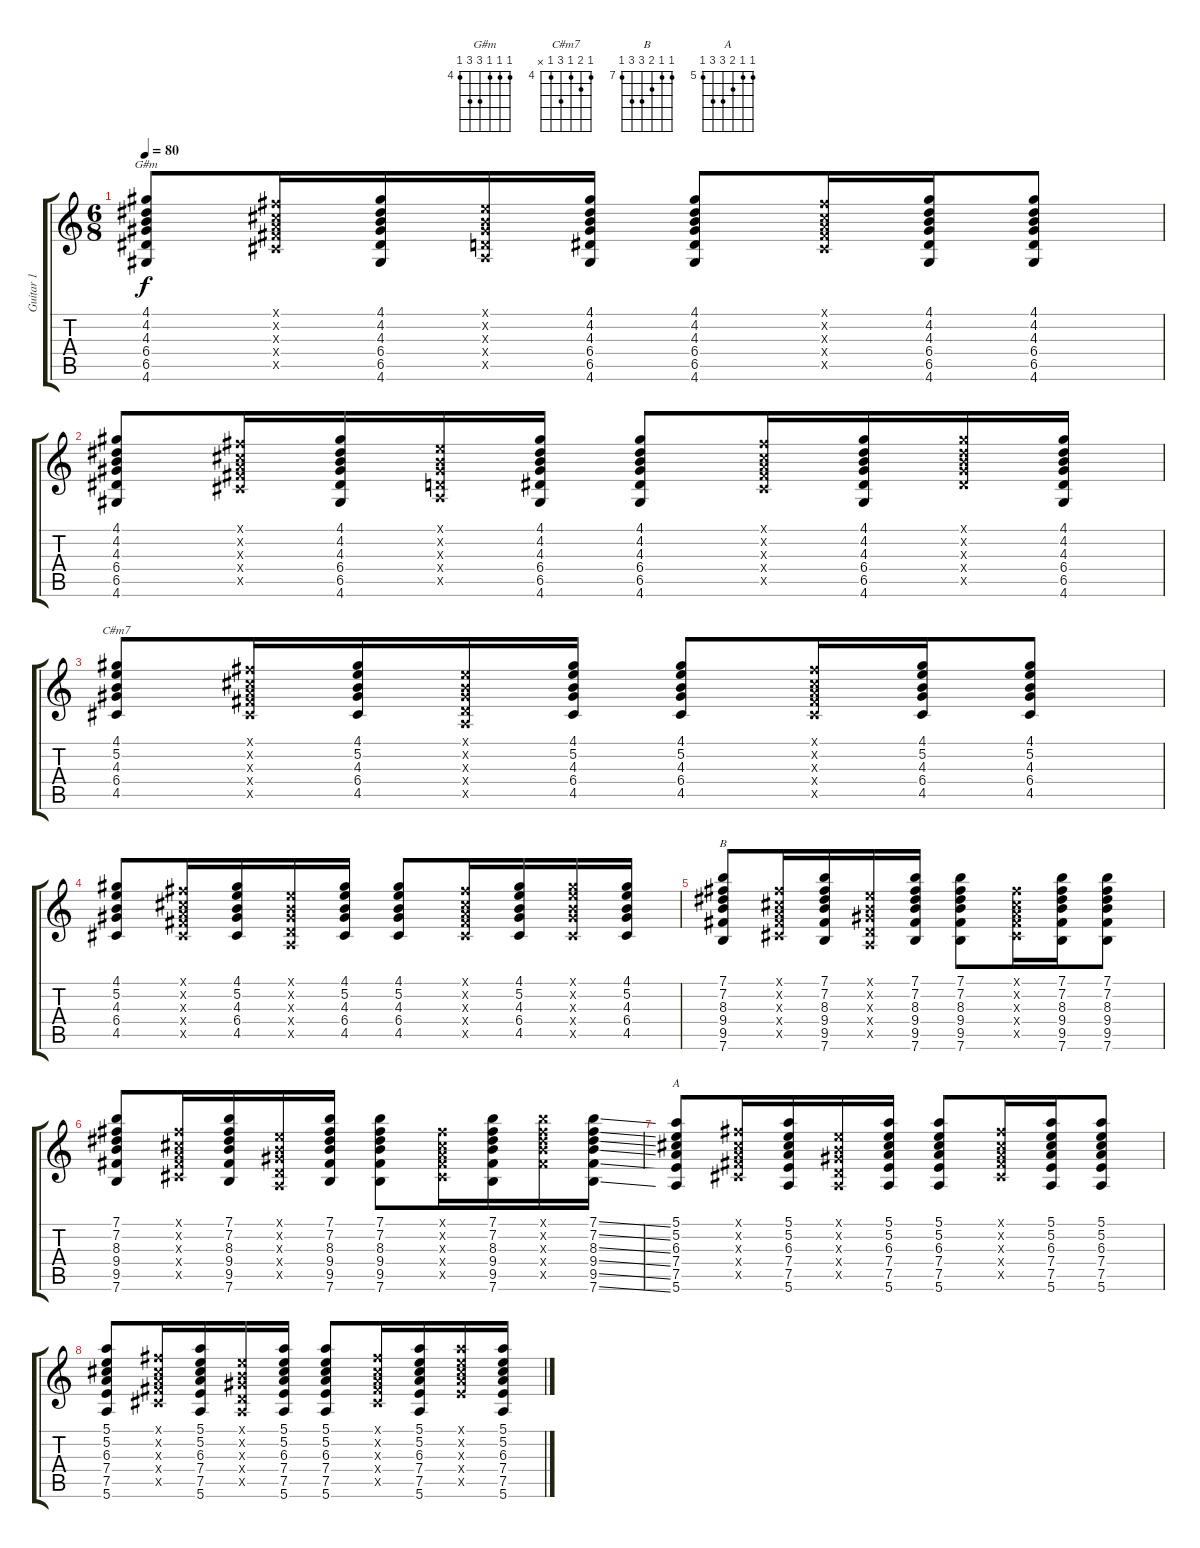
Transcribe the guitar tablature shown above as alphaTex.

\track ("Guitar 1" "Guitar 1") {instrument acousticguitarnylon}
\staff {score tabs}
\tuning (E4 B3 G3 D3 A2 E2) {hide}
\chord ("G#m" 4 4 4 6 6 4) {firstfret 4}
\chord ("C#m7" 4 5 4 6 4 x) {firstfret 4}
\chord ("B" 7 7 8 9 9 7) {firstfret 7}
\chord ("A" 5 5 6 7 7 5) {firstfret 5}
\ts (6 8)
\tempo 80
\clef g2
\ks c
(4.1 4.2 4.3 6.4 6.5 4.6).8{ch "G#m" dy f} (2.1{x} 2.2{x} 2.3{x} 4.4{x} 4.5{x}).16 (4.1 4.2 4.3 6.4 6.5 4.6).16 (0.1{x} 0.2{x} 1.3{x} 0.4{x} 0.5{x}).16 (4.1 4.2 4.3 6.4 6.5 4.6).16 (4.1 4.2 4.3 6.4 6.5 4.6).8 (2.1{x} 2.2{x} 2.3{x} 4.4{x} 4.5{x}).16 (4.1 4.2 4.3 6.4 6.5 4.6).16 (4.1 4.2 4.3 6.4 6.5 4.6).8 |
(4.1 4.2 4.3 6.4 6.5 4.6).8 (2.1{x} 2.2{x} 2.3{x} 4.4{x} 4.5{x}).16 (4.1 4.2 4.3 6.4 6.5 4.6).16 (0.1{x} 0.2{x} 1.3{x} 0.4{x} 0.5{x}).16 (4.1 4.2 4.3 6.4 6.5 4.6).16 (4.1 4.2 4.3 6.4 6.5 4.6).8 (2.1{x} 2.2{x} 2.3{x} 4.4{x} 4.5{x}).16 (4.1 4.2 4.3 6.4 6.5 4.6).16 (4.1{x} 4.2{x} 4.3{x} 6.4{x} 6.5{x}).16 (4.1 4.2 4.3 6.4 6.5 4.6).16 |
(4.1 5.2 4.3 6.4 4.5).8{ch "C#m7"} (2.1{x} 2.2{x} 2.3{x} 4.4{x} 4.5{x}).16 (4.1 5.2 4.3 6.4 4.5).16 (0.1{x} 0.2{x} 1.3{x} 0.4{x} 0.5{x}).16 (4.1 5.2 4.3 6.4 4.5).16 (4.1 5.2 4.3 6.4 4.5).8 (2.1{x} 2.2{x} 2.3{x} 4.4{x} 4.5{x}).16 (4.1 5.2 4.3 6.4 4.5).16 (4.1 5.2 4.3 6.4 4.5).8 |
(4.1 5.2 4.3 6.4 4.5).8 (2.1{x} 2.2{x} 2.3{x} 4.4{x} 4.5{x}).16 (4.1 5.2 4.3 6.4 4.5).16 (0.1{x} 0.2{x} 1.3{x} 0.4{x} 0.5{x}).16 (4.1 5.2 4.3 6.4 4.5).16 (4.1 5.2 4.3 6.4 4.5).8 (2.1{x} 2.2{x} 2.3{x} 4.4{x} 4.5{x}).16 (4.1 5.2 4.3 6.4 4.5).16 (4.1{x} 5.2{x} 4.3{x} 6.4{x} 4.5{x}).16 (4.1 5.2 4.3 6.4 4.5).16 |
(7.1 7.2 8.3 9.4 9.5 7.6).8{ch "B"} (2.1{x} 2.2{x} 2.3{x} 4.4{x} 4.5{x}).16 (7.1 7.2 8.3 9.4 9.5 7.6).16 (0.1{x} 0.2{x} 1.3{x} 0.4{x} 0.5{x}).16 (7.1 7.2 8.3 9.4 9.5 7.6).16 (7.1 7.2 8.3 9.4 9.5 7.6).8 (2.1{x} 2.2{x} 2.3{x} 4.4{x} 4.5{x}).16 (7.1 7.2 8.3 9.4 9.5 7.6).16 (7.1 7.2 8.3 9.4 9.5 7.6).8 |
(7.1 7.2 8.3 9.4 9.5 7.6).8 (2.1{x} 2.2{x} 2.3{x} 4.4{x} 4.5{x}).16 (7.1 7.2 8.3 9.4 9.5 7.6).16 (0.1{x} 0.2{x} 1.3{x} 0.4{x} 0.5{x}).16 (7.1 7.2 8.3 9.4 9.5 7.6).16 (7.1 7.2 8.3 9.4 9.5 7.6).8 (2.1{x} 2.2{x} 2.3{x} 4.4{x} 4.5{x}).16 (7.1 7.2 8.3 9.4 9.5 7.6).16 (7.1{x} 7.2{x} 8.3{x} 9.4{x} 9.5{x}).16 (7.1{ss} 7.2{ss} 8.3{ss} 9.4{ss} 9.5{ss} 7.6{ss}).16 |
(5.1 5.2 6.3 7.4 7.5 5.6).8{ch "A"} (2.1{x} 2.2{x} 2.3{x} 4.4{x} 4.5{x}).16 (5.1 5.2 6.3 7.4 7.5 5.6).16 (0.1{x} 0.2{x} 1.3{x} 0.4{x} 0.5{x}).16 (5.1 5.2 6.3 7.4 7.5 5.6).16 (5.1 5.2 6.3 7.4 7.5 5.6).8 (2.1{x} 2.2{x} 2.3{x} 4.4{x} 4.5{x}).16 (5.1 5.2 6.3 7.4 7.5 5.6).16 (5.1 5.2 6.3 7.4 7.5 5.6).8 |
(5.1 5.2 6.3 7.4 7.5 5.6).8 (2.1{x} 2.2{x} 2.3{x} 4.4{x} 4.5{x}).16 (5.1 5.2 6.3 7.4 7.5 5.6).16 (0.1{x} 0.2{x} 1.3{x} 0.4{x} 0.5{x}).16 (5.1 5.2 6.3 7.4 7.5 5.6).16 (5.1 5.2 6.3 7.4 7.5 5.6).8 (2.1{x} 2.2{x} 2.3{x} 4.4{x} 4.5{x}).16 (5.1 5.2 6.3 7.4 7.5 5.6).16 (5.1{x} 5.2{x} 6.3{x} 7.4{x} 7.5{x}).16 (5.1{ss} 5.2{ss} 6.3{ss} 7.4{ss} 7.5{ss} 5.6{ss}).16
